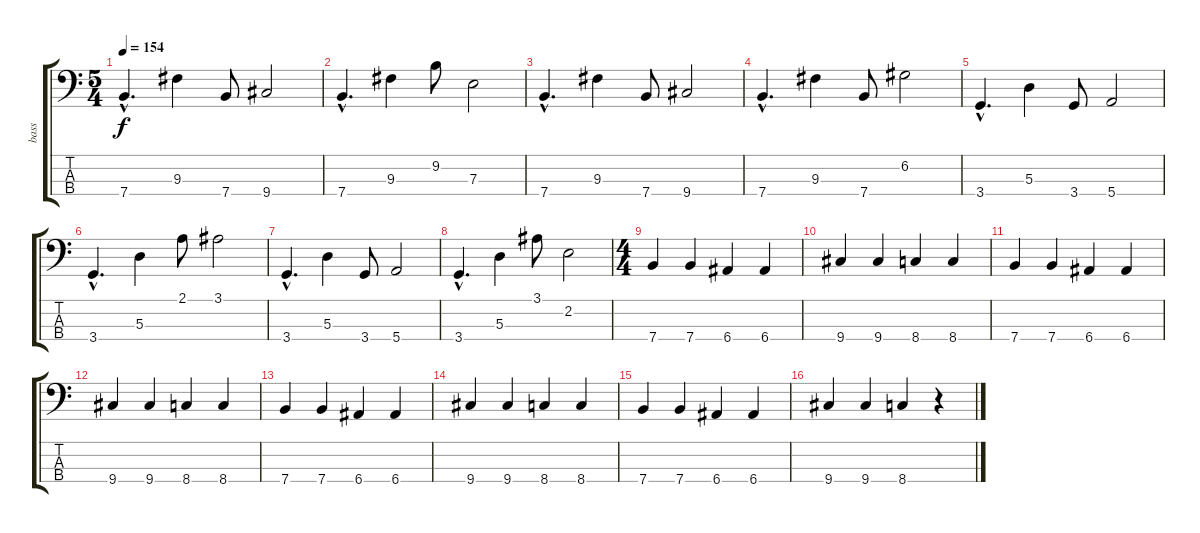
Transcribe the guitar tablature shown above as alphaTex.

\track ("bass" "bass") {instrument electricbassfinger}
\staff {score tabs}
\tuning (G2 D2 A1 E1) {hide}
\ts (5 4)
\tempo 154
\clef f4
\ks c
7.4{hac}.4{d dy f instrument electricbassfinger} 9.3.4 7.4.8 9.4.2 |
7.4{hac}.4{d} 9.3.4 9.2.8 7.3.2 |
7.4{hac}.4{d} 9.3.4 7.4.8 9.4.2 |
7.4{hac}.4{d} 9.3.4 7.4.8 6.2.2 |
3.4{hac}.4{d} 5.3.4 3.4.8 5.4.2 |
3.4{hac}.4{d} 5.3.4 2.1.8 3.1.2 |
3.4{hac}.4{d} 5.3.4 3.4.8 5.4.2 |
3.4{hac}.4{d} 5.3.4 3.1.8 2.2.2 |
\ts (4 4)
7.4.4 7.4.4 6.4.4 6.4.4 |
9.4.4 9.4.4 8.4.4 8.4.4 |
7.4.4 7.4.4 6.4.4 6.4.4 |
9.4.4 9.4.4 8.4.4 8.4.4 |
7.4.4 7.4.4 6.4.4 6.4.4 |
9.4.4 9.4.4 8.4.4 8.4.4 |
7.4.4 7.4.4 6.4.4 6.4.4 |
9.4.4 9.4.4 8.4.4 r.4
